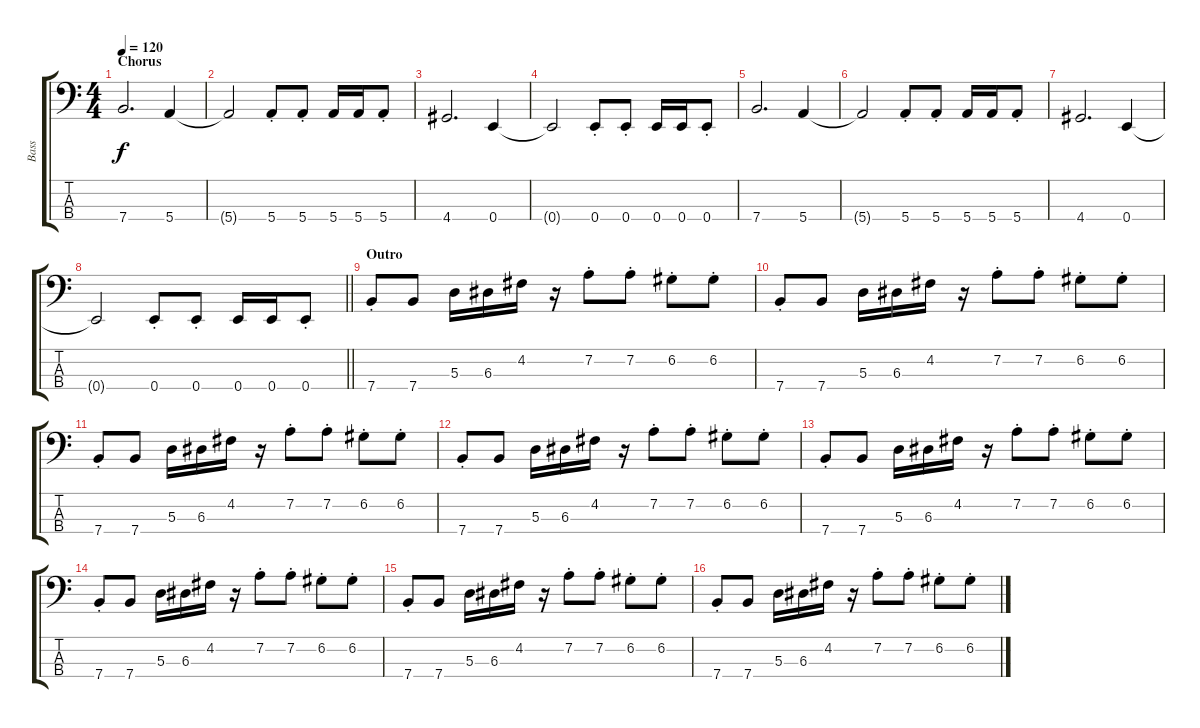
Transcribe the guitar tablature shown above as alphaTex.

\track ("Bass" "Bass") {instrument electricbassfinger}
\staff {score tabs}
\tuning (G2 D2 A1 E1) {hide}
\ts (4 4)
\section ("" "Chorus")
\tempo 120
\clef f4
\ks c
7.4.2{d dy f} 5.4.4 |
5.4{t}.2 5.4{st}.8 5.4{st}.8 5.4.16 5.4.16 5.4{st}.8 |
4.4.2{d} 0.4.4 |
0.4{t}.2 0.4{st}.8 0.4{st}.8 0.4.16 0.4.16 0.4{st}.8 |
7.4.2{d} 5.4.4 |
5.4{t}.2 5.4{st}.8 5.4{st}.8 5.4.16 5.4.16 5.4{st}.8 |
4.4.2{d} 0.4.4 |
\barLineRight lightlight
0.4{t}.2 0.4{st}.8 0.4{st}.8 0.4.16 0.4.16 0.4{st}.8 |
\section ("" "Outro")
7.4{st}.8 7.4.8 5.3.16 6.3.16 4.2.16 r.16 7.2{st}.8 7.2{st}.8 6.2{st}.8 6.2{st}.8 |
7.4{st}.8 7.4.8 5.3.16 6.3.16 4.2.16 r.16 7.2{st}.8 7.2{st}.8 6.2{st}.8 6.2{st}.8 |
7.4{st}.8 7.4.8 5.3.16 6.3.16 4.2.16 r.16 7.2{st}.8 7.2{st}.8 6.2{st}.8 6.2{st}.8 |
7.4{st}.8 7.4.8 5.3.16 6.3.16 4.2.16 r.16 7.2{st}.8 7.2{st}.8 6.2{st}.8 6.2{st}.8 |
7.4{st}.8 7.4.8 5.3.16 6.3.16 4.2.16 r.16 7.2{st}.8 7.2{st}.8 6.2{st}.8 6.2{st}.8 |
7.4{st}.8 7.4.8 5.3.16 6.3.16 4.2.16 r.16 7.2{st}.8 7.2{st}.8 6.2{st}.8 6.2{st}.8 |
7.4{st}.8 7.4.8 5.3.16 6.3.16 4.2.16 r.16 7.2{st}.8 7.2{st}.8 6.2{st}.8 6.2{st}.8 |
7.4{st}.8 7.4.8 5.3.16 6.3.16 4.2.16 r.16 7.2{st}.8 7.2{st}.8 6.2{st}.8 6.2{st}.8
